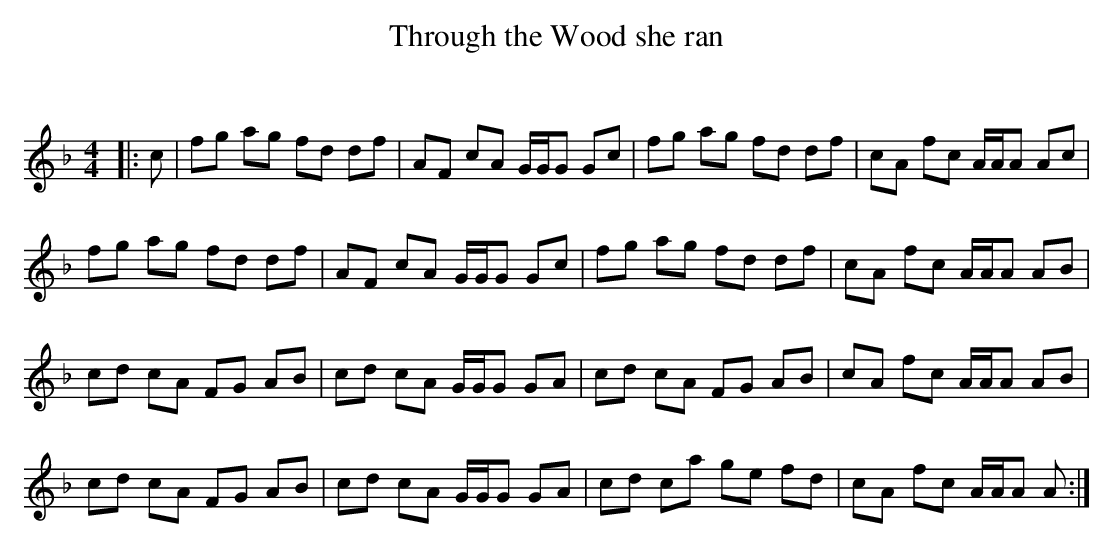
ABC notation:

X:1
T: Through the Wood she ran
C:
Q: 232
K:F
M:4/4
L:1/8
|:c|fg ag fd df|AF cA G1/2G1/2G Gc|fg ag fd df|cA fc A1/2A1/2A Ac|
fg ag fd df|AF cA G1/2G1/2G Gc|fg ag fd df|cA fc A1/2A1/2A AB|
cd cA FG AB|cd cA G1/2G1/2G GA|cd cA FG AB|cA fc A1/2A1/2A AB|
cd cA FG AB|cd cA G1/2G1/2G GA|cd ca ge fd|cA fc A1/2A1/2A A:|
